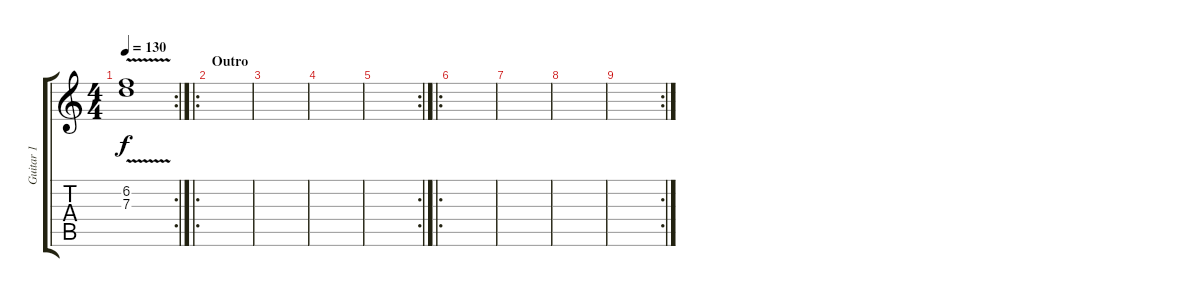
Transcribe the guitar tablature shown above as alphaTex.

\track ("Guitar 1" "Guitar 1") {instrument electricguitarjazz}
\staff {score tabs}
\tuning (E4 B3 G3 D3 A2 E2) {hide}
\rc 2
\ts (4 4)
\tempo 130
\clef g2
\ks c
(6.2{v} 7.3{v}).1{dy f} |
\ro
\section ("" "Outro")
|
|
|
\rc 2
|
\ro
|
|
|
\rc 2
